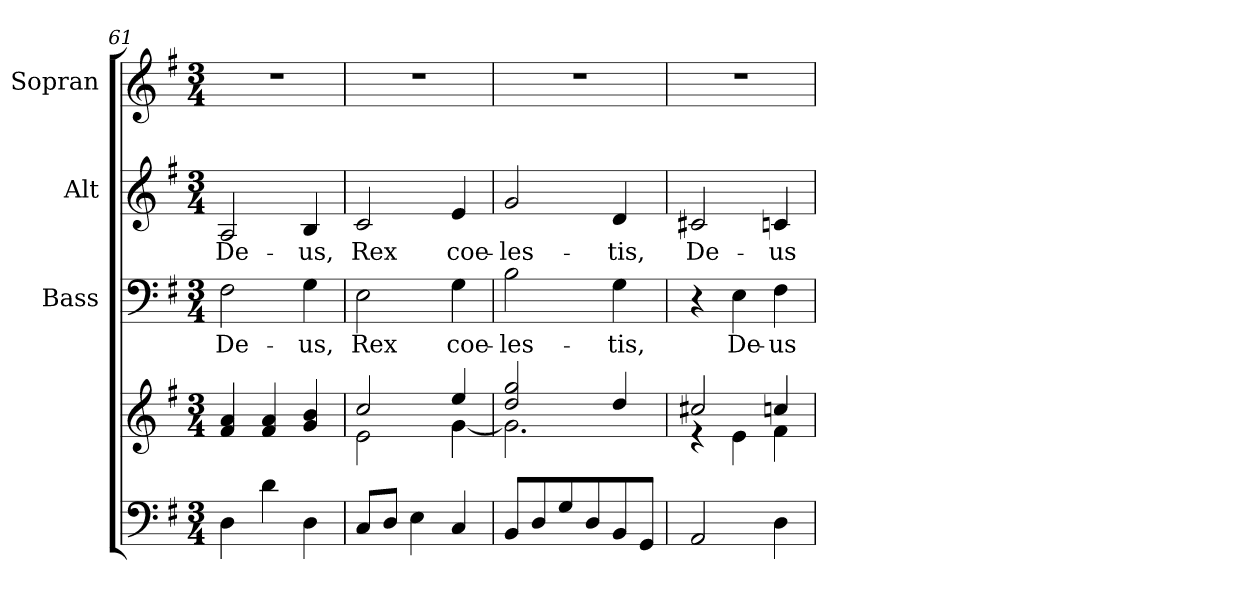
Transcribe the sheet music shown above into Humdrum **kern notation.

**kern	**kern	**kern	**text	**kern	**text	**kern
*part4	*part4	*part3	*part3	*part2	*part2	*part1
*staff5	*staff4	*staff3	*staff3	*staff2	*staff2	*staff1
*	*	*I"Bass	*	*I"Alt	*	*I"Sopran
*	*	*I'B.	*	*I'A.	*	*I'S.
*clefF4	*clefG2	*clefF4	*	*clefG2	*	*clefG2
*k[f#]	*k[f#]	*k[f#]	*	*k[f#]	*	*k[f#]
*G:	*G:	*G:	*	*G:	*	*G:
*M3/4	*M3/4	*M3/4	*	*M3/4	*	*M3/4
=61	=61	=61	=61	=61	=61	=61
!	!	!	!LO:LY:b	!	!LO:LY:b	!
4D\	4f#/ 4a/	2F#\	De-	2A/	De-	2.r
4d\	4f#/ 4a/	.	.	.	.	.
!	!	!	!LO:LY:b	!	!LO:LY:b	!
4D\	4g/ 4b/	4G\	-us,	4B/	-us,	.
=62	=62	=62	=62	=62	=62	=62
*	*^	*	*	*	*	*
!	!	!	!	!LO:LY:b	!	!LO:LY:b	!
8C/L	2cc/	2e\	2E\	Rex	2c/	Rex	2.r
8D/J	.	.	.	.	.	.	.
4E\	.	.	.	.	.	.	.
!	!	!	!	!LO:LY:b	!	!LO:LY:b	!
4C/	4ee/	[<4g\	4G\	coe-	4e/	coe-	.
=63	=63	=63	=63	=63	=63	=63	=63
!	!	!	!	!LO:LY:b	!	!LO:LY:b	!
8BB/L	2dd/ 2gg/	2.g\]	2B\	-les-	2g/	-les-	2.r
8D/	.	.	.	.	.	.	.
8G/	.	.	.	.	.	.	.
8D/	.	.	.	.	.	.	.
!	!	!	!	!LO:LY:b	!	!LO:LY:b	!
8BB/	4dd/	.	4G\	-tis,	4d/	-tis,	.
8GG/J	.	.	.	.	.	.	.
=64	=64	=64	=64	=64	=64	=64	=64
!	!	!	!	!	!	!LO:LY:b	!
2AA/	2cc#X/	4rd	4r	.	2c#X/	De-	2.r
!	!	!	!	!LO:LY:b	!	!	!
.	.	4e\	4E\	De-	.	.	.
!	!	!	!	!LO:LY:b	!	!LO:LY:b	!
4D\	4ccn/	4f#\	4F#\	-us	4cn/	-us	.
*	*v	*v	*	*	*	*	*
=	=	=	=	=	=	=
*-	*-	*-	*-	*-	*-	*-
